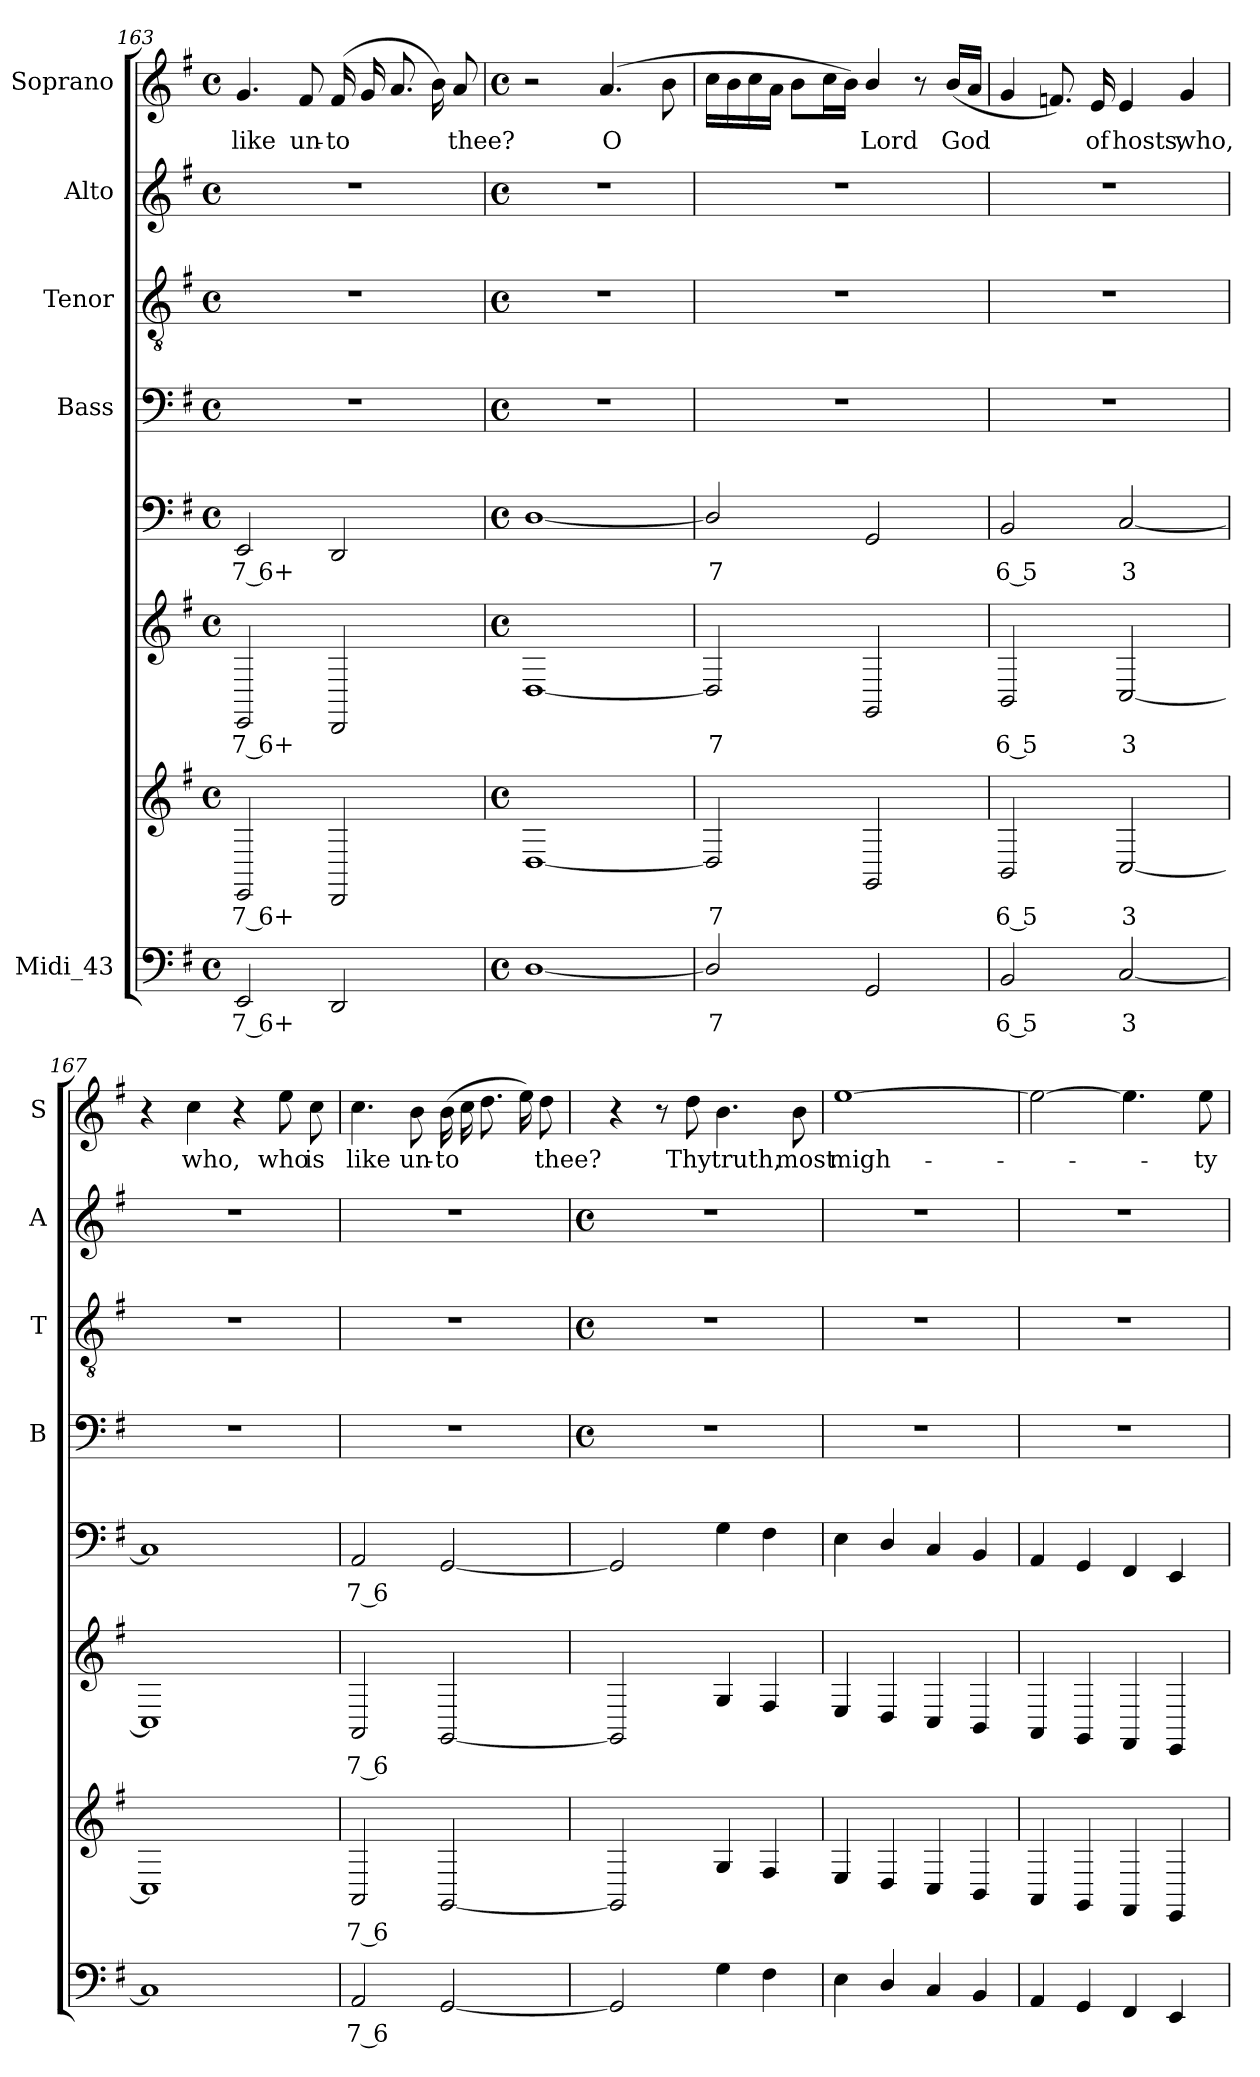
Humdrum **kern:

**kern	**text	**kern	**text	**kern	**text	**kern	**text	**kern	**kern	**kern	**kern	**text
*part5	*part5	*part5	*part5	*part5	*part5	*part5	*part5	*part4	*part3	*part2	*part1	*part1
*staff8	*staff8	*staff7	*staff7	*staff6	*staff6	*staff5	*staff5	*staff4	*staff3	*staff2	*staff1	*staff1
*I"Midi_43	*	*	*	*	*	*	*	*I"Bass	*I"Tenor	*I"Alto	*I"Soprano	*
*	*	*	*	*	*	*	*	*I'B	*I'T	*I'A	*I'S	*
*clefF4	*	*clefG2	*	*clefG2	*	*clefF4	*	*clefF4	*clefGv2	*clefG2	*clefG2	*
*k[f#]	*	*k[f#]	*	*k[f#]	*	*k[f#]	*	*k[f#]	*k[f#]	*k[f#]	*k[f#]	*
*G:	*	*G:	*	*G:	*	*G:	*	*G:	*G:	*G:	*G:	*
*M4/4	*	*M4/4	*	*M4/4	*	*M4/4	*	*M4/4	*M4/4	*M4/4	*M4/4	*
*met(c)	*	*met(c)	*	*met(c)	*	*met(c)	*	*met(c)	*met(c)	*met(c)	*met(c)	*
=163	=163	=163	=163	=163	=163	=163	=163	=163	=163	=163	=163	=163
!	!LO:LY:b	!	!LO:LY:b	!	!LO:LY:b	!	!LO:LY:b	!	!	!	!	!LO:LY:b
2EE	7 6+	2EE	7 6+	2EE	7 6+	2EE	7 6+	1r	1r	1r	4.g	like
!	!	!	!	!	!	!	!	!	!	!	!	!LO:LY:b
.	.	.	.	.	.	.	.	.	.	.	8f#	un-
!	!	!	!	!	!	!	!	!	!	!	!	!LO:LY:b
2DD	.	2DD	.	2DD	.	2DD	.	.	.	.	(<16f#LL	-to
.	.	.	.	.	.	.	.	.	.	.	16g	.
.	.	.	.	.	.	.	.	.	.	.	8.a	.
.	.	.	.	.	.	.	.	.	.	.	16bJ)	.
!	!	!	!	!	!	!	!	!	!	!	!	!LO:LY:b
.	.	.	.	.	.	.	.	.	.	.	8a	thee?
!!LO:LB:g=z
=164	=164	=164	=164	=164	=164	=164	=164	=164	=164	=164	=164	=164
*M4/4	*	*M4/4	*	*M4/4	*	*M4/4	*	*M4/4	*M4/4	*M4/4	*M4/4	*
*met(c)	*	*met(c)	*	*met(c)	*	*met(c)	*	*met(c)	*met(c)	*met(c)	*met(c)	*
[1D/	.	[1D/	.	[1D/	.	[1D/	.	1r	1r	1r	2r	.
!	!	!	!	!	!	!	!	!	!	!	!	!LO:LY:b
.	.	.	.	.	.	.	.	.	.	.	(>4.a	O
.	.	.	.	.	.	.	.	.	.	.	8b	.
=165	=165	=165	=165	=165	=165	=165	=165	=165	=165	=165	=165	=165
!	!LO:LY:b	!	!LO:LY:b	!	!LO:LY:b	!	!LO:LY:b	!	!	!	!	!
2D/]	7	2D/]	7	2D/]	7	2D/]	7	1r	1r	1r	16ccLL	.
.	.	.	.	.	.	.	.	.	.	.	16b	.
.	.	.	.	.	.	.	.	.	.	.	16cc	.
.	.	.	.	.	.	.	.	.	.	.	16aJJ	.
.	.	.	.	.	.	.	.	.	.	.	8bL	.
.	.	.	.	.	.	.	.	.	.	.	16ccL	.
.	.	.	.	.	.	.	.	.	.	.	16bJJ)	.
!	!	!	!	!	!	!	!	!	!	!	!	!LO:LY:b
2GG	.	2GG	.	2GG	.	2GG	.	.	.	.	4b/	Lord
.	.	.	.	.	.	.	.	.	.	.	8r	.
!	!	!	!	!	!	!	!	!	!	!	!	!LO:LY:b
.	.	.	.	.	.	.	.	.	.	.	(<16bLL	God
.	.	.	.	.	.	.	.	.	.	.	16aJJ	.
=166	=166	=166	=166	=166	=166	=166	=166	=166	=166	=166	=166	=166
!	!LO:LY:b	!	!LO:LY:b	!	!LO:LY:b	!	!LO:LY:b	!	!	!	!	!
2BB	6 5	2BB	6 5	2BB	6 5	2BB	6 5	1r	1r	1r	4g	.
.	.	.	.	.	.	.	.	.	.	.	8.fn)	.
!	!	!	!	!	!	!	!	!	!	!	!	!LO:LY:b
.	.	.	.	.	.	.	.	.	.	.	16e	of
!	!LO:LY:b	!	!LO:LY:b	!	!LO:LY:b	!	!LO:LY:b	!	!	!	!	!LO:LY:b
[2C	3	[2C	3	[2C	3	[2C	3	.	.	.	4e	hosts,
!	!	!	!	!	!	!	!	!	!	!	!	!LO:LY:b
.	.	.	.	.	.	.	.	.	.	.	4g	who,
=167	=167	=167	=167	=167	=167	=167	=167	=167	=167	=167	=167	=167
1C]	.	1C]	.	1C]	.	1C]	.	1r	1r	1r	4r	.
!	!	!	!	!	!	!	!	!	!	!	!	!LO:LY:b
.	.	.	.	.	.	.	.	.	.	.	4cc	who,
.	.	.	.	.	.	.	.	.	.	.	4r	.
!	!	!	!	!	!	!	!	!	!	!	!	!LO:LY:b
.	.	.	.	.	.	.	.	.	.	.	8ee	who
!	!	!	!	!	!	!	!	!	!	!	!	!LO:LY:b
.	.	.	.	.	.	.	.	.	.	.	8cc	is
=168	=168	=168	=168	=168	=168	=168	=168	=168	=168	=168	=168	=168
!	!LO:LY:b	!	!LO:LY:b	!	!LO:LY:b	!	!LO:LY:b	!	!	!	!	!LO:LY:b
2AA	7 6	2AA	7 6	2AA	7 6	2AA	7 6	1r	1r	1r	4.cc	like
!	!	!	!	!	!	!	!	!	!	!	!	!LO:LY:b
.	.	.	.	.	.	.	.	.	.	.	8b	un-
!	!	!	!	!	!	!	!	!	!	!	!	!LO:LY:b
[2GG	.	[2GG	.	[2GG	.	[2GG	.	.	.	.	(>16bLL	-to
.	.	.	.	.	.	.	.	.	.	.	16cc	.
.	.	.	.	.	.	.	.	.	.	.	8.dd	.
.	.	.	.	.	.	.	.	.	.	.	16eeJ)	.
!	!	!	!	!	!	!	!	!	!	!	!	!LO:LY:b
.	.	.	.	.	.	.	.	.	.	.	8dd	thee?
!!LO:LB:g=z
=169	=169	=169	=169	=169	=169	=169	=169	=169	=169	=169	=169	=169
*	*	*	*	*	*	*	*	*M4/4	*M4/4	*M4/4	*	*
*	*	*	*	*	*	*	*	*met(c)	*met(c)	*met(c)	*	*
2GG]	.	2GG]	.	2GG]	.	2GG]	.	1r	1r	1r	4r	.
.	.	.	.	.	.	.	.	.	.	.	8r	.
!	!	!	!	!	!	!	!	!	!	!	!	!LO:LY:b
.	.	.	.	.	.	.	.	.	.	.	8dd	Thy
!	!	!	!	!	!	!	!	!	!	!	!	!LO:LY:b
4G	.	4G	.	4G	.	4G	.	.	.	.	4.b	truth,
4F#	.	4F#	.	4F#	.	4F#	.	.	.	.	.	.
!	!	!	!	!	!	!	!	!	!	!	!	!LO:LY:b
.	.	.	.	.	.	.	.	.	.	.	8b	most
=170	=170	=170	=170	=170	=170	=170	=170	=170	=170	=170	=170	=170
!	!	!	!	!	!	!	!	!	!	!	!	!LO:LY:b
4E	.	4E	.	4E	.	4E	.	1r	1r	1r	[1ee	migh-
4D/	.	4D/	.	4D/	.	4D/	.	.	.	.	.	.
4C	.	4C	.	4C	.	4C	.	.	.	.	.	.
4BB	.	4BB	.	4BB	.	4BB	.	.	.	.	.	.
=171	=171	=171	=171	=171	=171	=171	=171	=171	=171	=171	=171	=171
4AA	.	4AA	.	4AA	.	4AA	.	1r	1r	1r	2ee_	.
4GG	.	4GG	.	4GG	.	4GG	.	.	.	.	.	.
4FF#	.	4FF#	.	4FF#	.	4FF#	.	.	.	.	4.ee]	.
4EE	.	4EE	.	4EE	.	4EE	.	.	.	.	.	.
!	!	!	!	!	!	!	!	!	!	!	!	!LO:LY:b
.	.	.	.	.	.	.	.	.	.	.	8ee	ty
=	=	=	=	=	=	=	=	=	=	=	=	=
*-	*-	*-	*-	*-	*-	*-	*-	*-	*-	*-	*-	*-
